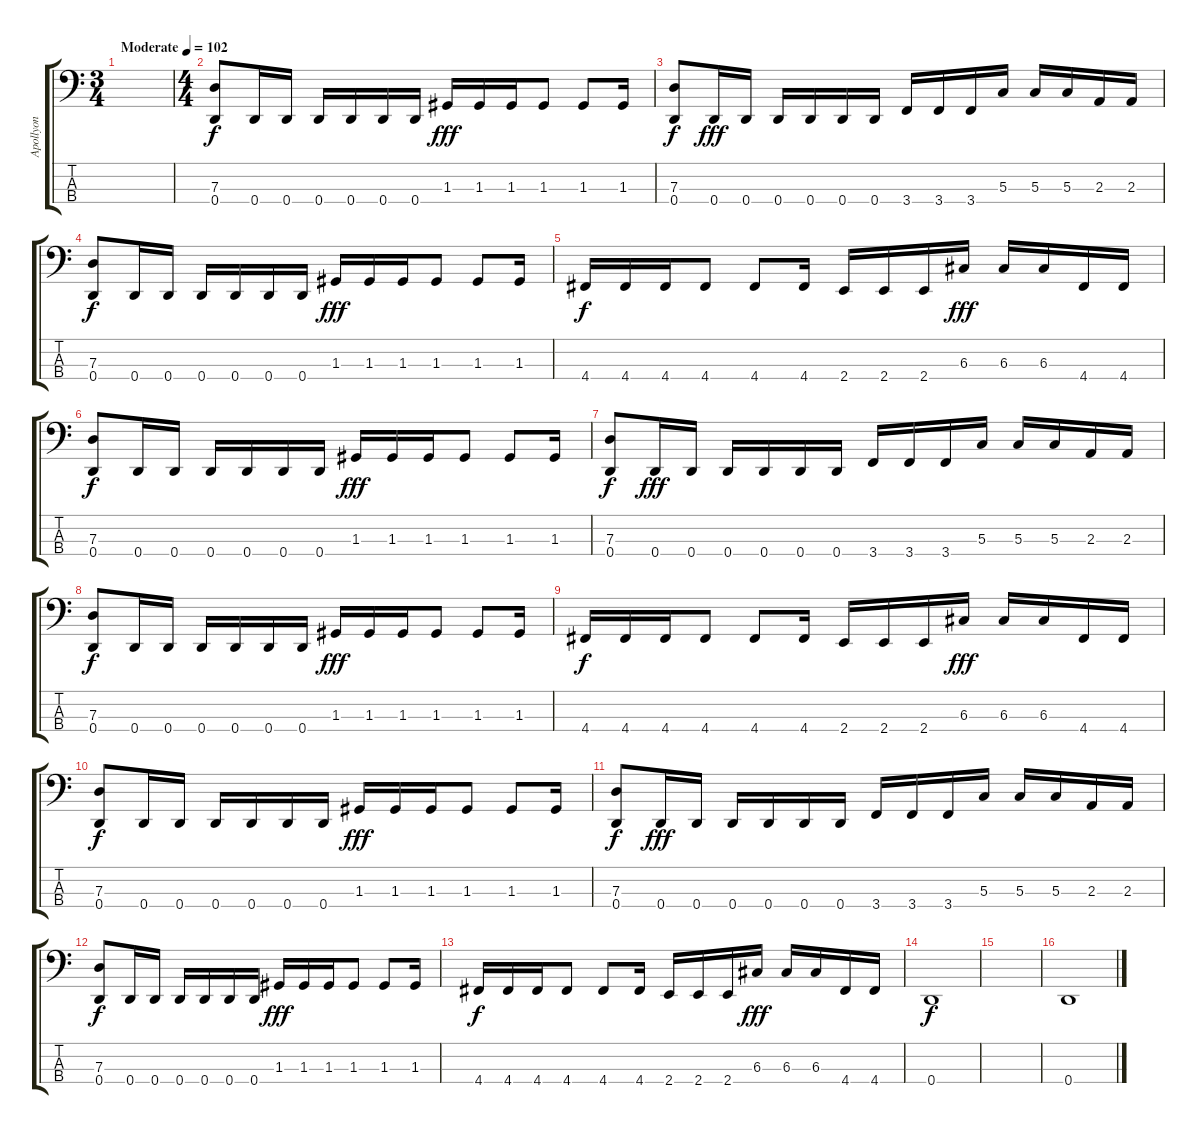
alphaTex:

\track ("Apollyon" "Apollyon") {instrument electricbassfinger}
\staff {score tabs}
\tuning (F2 C2 G1 D1) {hide}
\ts (3 4)
\tempo (102 "Moderate")
\clef f4
\ks c
|
\ts (4 4)
(7.3 0.4).8 0.4.16 0.4.16 0.4.16 0.4.16 0.4.16 0.4.16 1.3.16{dy fff} 1.3.16 1.3.16 1.3.8 1.3.8 1.3.16 |
(7.3 0.4).8{dy f} 0.4.16{dy fff} 0.4.16 0.4.16 0.4.16 0.4.16 0.4.16 3.4.16 3.4.16 3.4.16 5.3.16 5.3.16 5.3.16 2.3.16 2.3.16 |
(7.3 0.4).8{dy f} 0.4.16 0.4.16 0.4.16 0.4.16 0.4.16 0.4.16 1.3.16{dy fff} 1.3.16 1.3.16 1.3.8 1.3.8 1.3.16 |
4.4.16{dy f} 4.4.16 4.4.16 4.4.8 4.4.8 4.4.16 2.4.16 2.4.16 2.4.16 6.3.16{dy fff} 6.3.16 6.3.16 4.4.16 4.4.16 |
(7.3 0.4).8{dy f} 0.4.16 0.4.16 0.4.16 0.4.16 0.4.16 0.4.16 1.3.16{dy fff} 1.3.16 1.3.16 1.3.8 1.3.8 1.3.16 |
(7.3 0.4).8{dy f} 0.4.16{dy fff} 0.4.16 0.4.16 0.4.16 0.4.16 0.4.16 3.4.16 3.4.16 3.4.16 5.3.16 5.3.16 5.3.16 2.3.16 2.3.16 |
(7.3 0.4).8{dy f} 0.4.16 0.4.16 0.4.16 0.4.16 0.4.16 0.4.16 1.3.16{dy fff} 1.3.16 1.3.16 1.3.8 1.3.8 1.3.16 |
4.4.16{dy f} 4.4.16 4.4.16 4.4.8 4.4.8 4.4.16 2.4.16 2.4.16 2.4.16 6.3.16{dy fff} 6.3.16 6.3.16 4.4.16 4.4.16 |
(7.3 0.4).8{dy f} 0.4.16 0.4.16 0.4.16 0.4.16 0.4.16 0.4.16 1.3.16{dy fff} 1.3.16 1.3.16 1.3.8 1.3.8 1.3.16 |
(7.3 0.4).8{dy f} 0.4.16{dy fff} 0.4.16 0.4.16 0.4.16 0.4.16 0.4.16 3.4.16 3.4.16 3.4.16 5.3.16 5.3.16 5.3.16 2.3.16 2.3.16 |
(7.3 0.4).8{dy f} 0.4.16 0.4.16 0.4.16 0.4.16 0.4.16 0.4.16 1.3.16{dy fff} 1.3.16 1.3.16 1.3.8 1.3.8 1.3.16 |
4.4.16{dy f} 4.4.16 4.4.16 4.4.8 4.4.8 4.4.16 2.4.16 2.4.16 2.4.16 6.3.16{dy fff} 6.3.16 6.3.16 4.4.16 4.4.16 |
0.4.1{dy f} |
|
0.4.1
